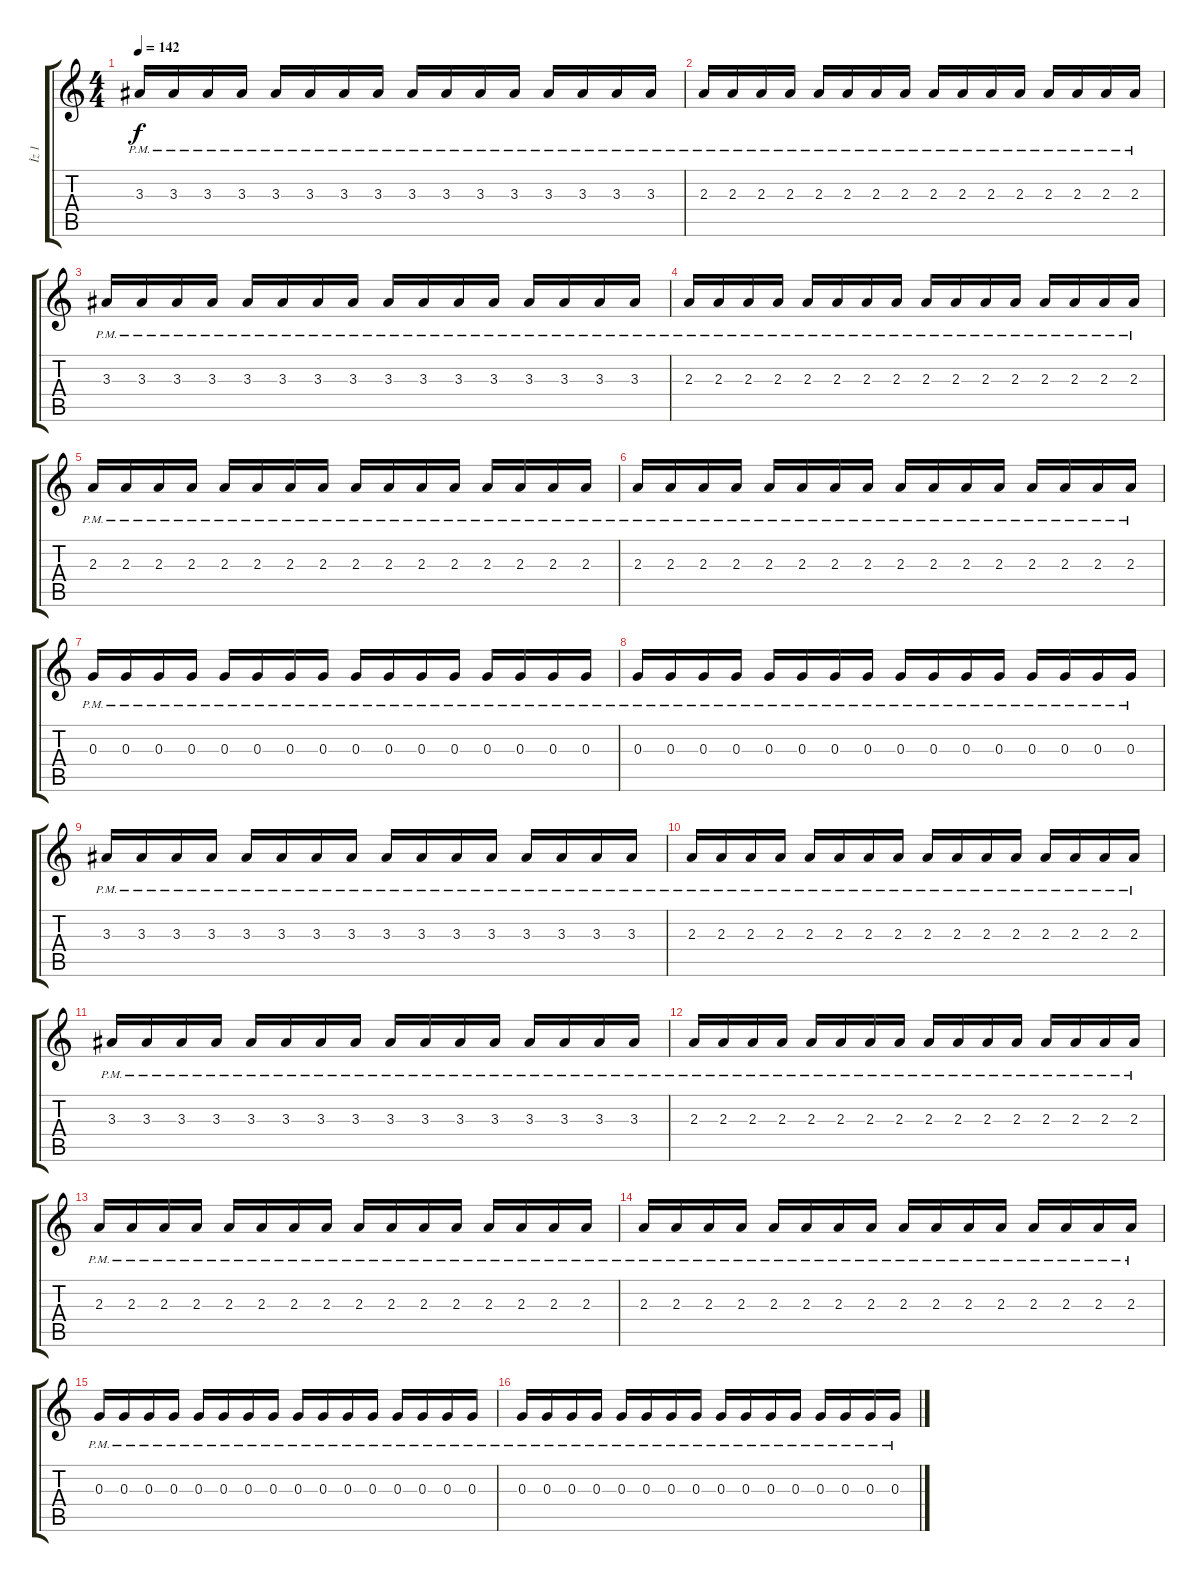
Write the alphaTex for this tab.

\track ("İz 1" "İz 1") {instrument acousticguitarnylon}
\staff {score tabs}
\tuning (E4 B3 G3 D3 A2 E2) {hide}
\ts (4 4)
\tempo 142
\clef g2
\ks c
3.3{pm}.16{dy f} 3.3{pm}.16 3.3{pm}.16 3.3{pm}.16 3.3{pm}.16 3.3{pm}.16 3.3{pm}.16 3.3{pm}.16 3.3{pm}.16 3.3{pm}.16 3.3{pm}.16 3.3{pm}.16 3.3{pm}.16 3.3{pm}.16 3.3{pm}.16 3.3{pm}.16 |
2.3{pm}.16 2.3{pm}.16 2.3{pm}.16 2.3{pm}.16 2.3{pm}.16 2.3{pm}.16 2.3{pm}.16 2.3{pm}.16 2.3{pm}.16 2.3{pm}.16 2.3{pm}.16 2.3{pm}.16 2.3{pm}.16 2.3{pm}.16 2.3{pm}.16 2.3{pm}.16 |
3.3{pm}.16 3.3{pm}.16 3.3{pm}.16 3.3{pm}.16 3.3{pm}.16 3.3{pm}.16 3.3{pm}.16 3.3{pm}.16 3.3{pm}.16 3.3{pm}.16 3.3{pm}.16 3.3{pm}.16 3.3{pm}.16 3.3{pm}.16 3.3{pm}.16 3.3{pm}.16 |
2.3{pm}.16 2.3{pm}.16 2.3{pm}.16 2.3{pm}.16 2.3{pm}.16 2.3{pm}.16 2.3{pm}.16 2.3{pm}.16 2.3{pm}.16 2.3{pm}.16 2.3{pm}.16 2.3{pm}.16 2.3{pm}.16 2.3{pm}.16 2.3{pm}.16 2.3{pm}.16 |
2.3{pm}.16 2.3{pm}.16 2.3{pm}.16 2.3{pm}.16 2.3{pm}.16 2.3{pm}.16 2.3{pm}.16 2.3{pm}.16 2.3{pm}.16 2.3{pm}.16 2.3{pm}.16 2.3{pm}.16 2.3{pm}.16 2.3{pm}.16 2.3{pm}.16 2.3{pm}.16 |
2.3{pm}.16 2.3{pm}.16 2.3{pm}.16 2.3{pm}.16 2.3{pm}.16 2.3{pm}.16 2.3{pm}.16 2.3{pm}.16 2.3{pm}.16 2.3{pm}.16 2.3{pm}.16 2.3{pm}.16 2.3{pm}.16 2.3{pm}.16 2.3{pm}.16 2.3{pm}.16 |
0.3{pm}.16 0.3{pm}.16 0.3{pm}.16 0.3{pm}.16 0.3{pm}.16 0.3{pm}.16 0.3{pm}.16 0.3{pm}.16 0.3{pm}.16 0.3{pm}.16 0.3{pm}.16 0.3{pm}.16 0.3{pm}.16 0.3{pm}.16 0.3{pm}.16 0.3{pm}.16 |
0.3{pm}.16 0.3{pm}.16 0.3{pm}.16 0.3{pm}.16 0.3{pm}.16 0.3{pm}.16 0.3{pm}.16 0.3{pm}.16 0.3{pm}.16 0.3{pm}.16 0.3{pm}.16 0.3{pm}.16 0.3{pm}.16 0.3{pm}.16 0.3{pm}.16 0.3{pm}.16 |
3.3{pm}.16 3.3{pm}.16 3.3{pm}.16 3.3{pm}.16 3.3{pm}.16 3.3{pm}.16 3.3{pm}.16 3.3{pm}.16 3.3{pm}.16 3.3{pm}.16 3.3{pm}.16 3.3{pm}.16 3.3{pm}.16 3.3{pm}.16 3.3{pm}.16 3.3{pm}.16 |
2.3{pm}.16 2.3{pm}.16 2.3{pm}.16 2.3{pm}.16 2.3{pm}.16 2.3{pm}.16 2.3{pm}.16 2.3{pm}.16 2.3{pm}.16 2.3{pm}.16 2.3{pm}.16 2.3{pm}.16 2.3{pm}.16 2.3{pm}.16 2.3{pm}.16 2.3{pm}.16 |
3.3{pm}.16 3.3{pm}.16 3.3{pm}.16 3.3{pm}.16 3.3{pm}.16 3.3{pm}.16 3.3{pm}.16 3.3{pm}.16 3.3{pm}.16 3.3{pm}.16 3.3{pm}.16 3.3{pm}.16 3.3{pm}.16 3.3{pm}.16 3.3{pm}.16 3.3{pm}.16 |
2.3{pm}.16 2.3{pm}.16 2.3{pm}.16 2.3{pm}.16 2.3{pm}.16 2.3{pm}.16 2.3{pm}.16 2.3{pm}.16 2.3{pm}.16 2.3{pm}.16 2.3{pm}.16 2.3{pm}.16 2.3{pm}.16 2.3{pm}.16 2.3{pm}.16 2.3{pm}.16 |
2.3{pm}.16 2.3{pm}.16 2.3{pm}.16 2.3{pm}.16 2.3{pm}.16 2.3{pm}.16 2.3{pm}.16 2.3{pm}.16 2.3{pm}.16 2.3{pm}.16 2.3{pm}.16 2.3{pm}.16 2.3{pm}.16 2.3{pm}.16 2.3{pm}.16 2.3{pm}.16 |
2.3{pm}.16 2.3{pm}.16 2.3{pm}.16 2.3{pm}.16 2.3{pm}.16 2.3{pm}.16 2.3{pm}.16 2.3{pm}.16 2.3{pm}.16 2.3{pm}.16 2.3{pm}.16 2.3{pm}.16 2.3{pm}.16 2.3{pm}.16 2.3{pm}.16 2.3{pm}.16 |
0.3{pm}.16 0.3{pm}.16 0.3{pm}.16 0.3{pm}.16 0.3{pm}.16 0.3{pm}.16 0.3{pm}.16 0.3{pm}.16 0.3{pm}.16 0.3{pm}.16 0.3{pm}.16 0.3{pm}.16 0.3{pm}.16 0.3{pm}.16 0.3{pm}.16 0.3{pm}.16 |
0.3{pm}.16 0.3{pm}.16 0.3{pm}.16 0.3{pm}.16 0.3{pm}.16 0.3{pm}.16 0.3{pm}.16 0.3{pm}.16 0.3{pm}.16 0.3{pm}.16 0.3{pm}.16 0.3{pm}.16 0.3{pm}.16 0.3{pm}.16 0.3{pm}.16 0.3{pm}.16
